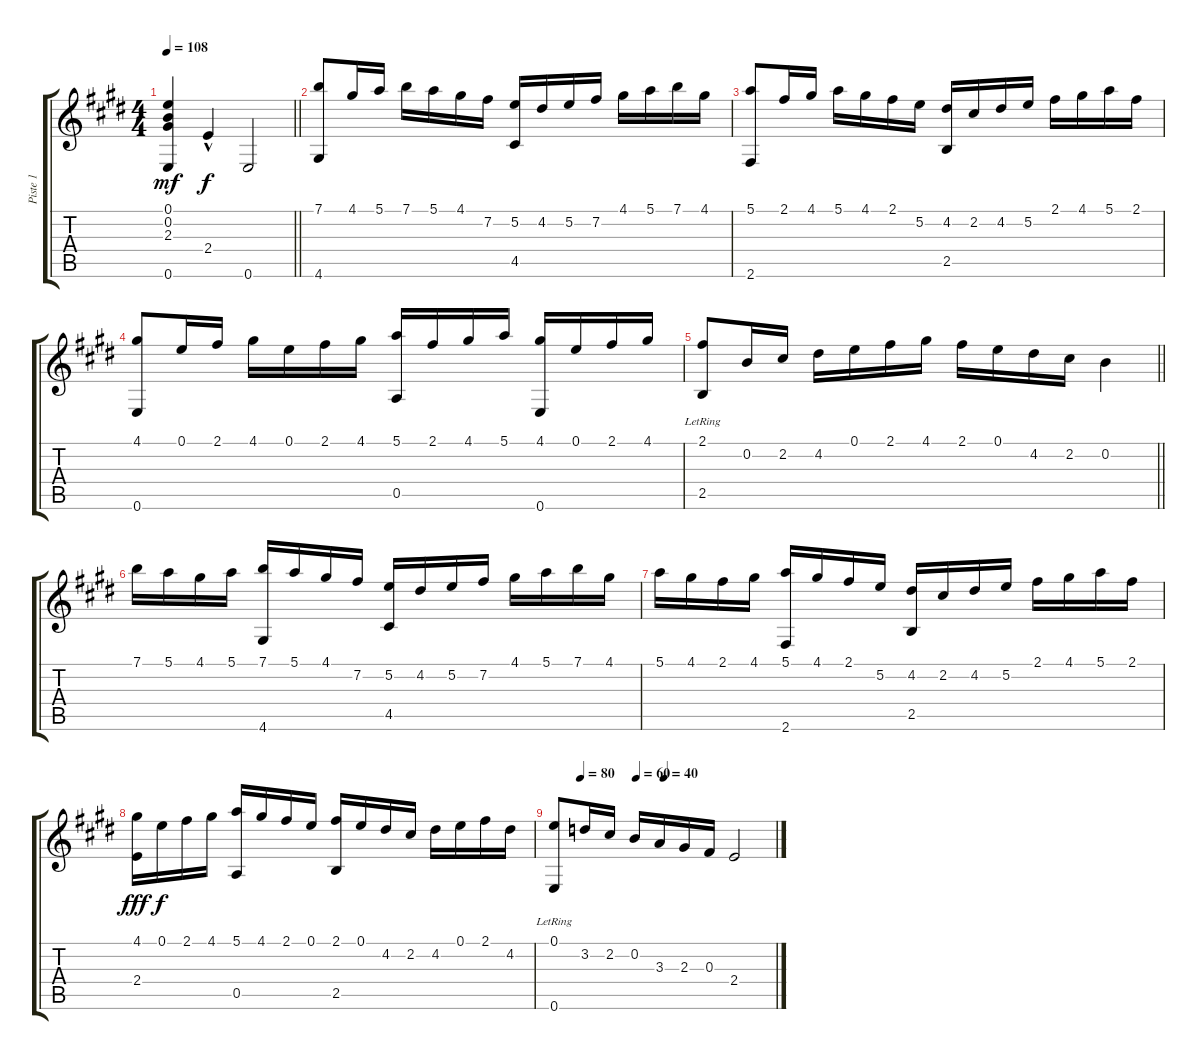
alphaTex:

\track ("Piste 1" "Piste 1") {instrument acousticguitarsteel}
\staff {score tabs}
\tuning (E4 B3 Gb3 D3 A2 E2) {hide}
\ts (4 4)
\tempo 108
\clef g2
\barLineRight lightlight
\ks e
(0.1 0.2 2.3 0.6).4{dy mf} 2.4{hac}.4{dy f} 0.6.2 |
(7.1 4.6).8 4.1.16 5.1.16 7.1.16 5.1.16 4.1.16 7.2.16 (5.2 4.5).16 4.2.16 5.2.16 7.2.16 4.1.16 5.1.16 7.1.16 4.1.16 |
(5.1 2.6).8 2.1.16 4.1.16 5.1.16 4.1.16 2.1.16 5.2.16 (4.2 2.5).16 2.2.16 4.2.16 5.2.16 2.1.16 4.1.16 5.1.16 2.1.16 |
(4.1 0.6).8 0.1.16 2.1.16 4.1.16 0.1.16 2.1.16 4.1.16 (5.1 0.5).16 2.1.16 4.1.16 5.1.16 (4.1 0.6).16 0.1.16 2.1.16 4.1.16 |
\barLineRight lightlight
(2.1 2.5{lr}).8 0.2.16 2.2.16 4.2.16 0.1.16 2.1.16 4.1.16 2.1.16 0.1.16 4.2.16 2.2.16 0.2.4 |
7.1.16 5.1.16 4.1.16 5.1.16 (7.1 4.6).16 5.1.16 4.1.16 7.2.16 (5.2 4.5).16 4.2.16 5.2.16 7.2.16 4.1.16 5.1.16 7.1.16 4.1.16 |
5.1.16 4.1.16 2.1.16 4.1.16 (5.1 2.6).16 4.1.16 2.1.16 5.2.16 (4.2 2.5).16 2.2.16 4.2.16 5.2.16 2.1.16 4.1.16 5.1.16 2.1.16 |
(4.1 2.4).16{dy fff} 0.1.16{dy f} 2.1.16 4.1.16 (5.1 0.5).16 4.1.16 2.1.16 0.1.16 (2.1 2.5).16 0.1.16 4.2.16 2.2.16 4.2.16 0.1.16 2.1.16 4.2.16 |
\tempo (80 0.125)
\tempo (60 0.375)
\tempo (40 0.5)
(0.1 0.6{lr}).8 3.2.16 2.2.16 0.2.16 3.3.16 2.3.16 0.3.16 2.4.2
